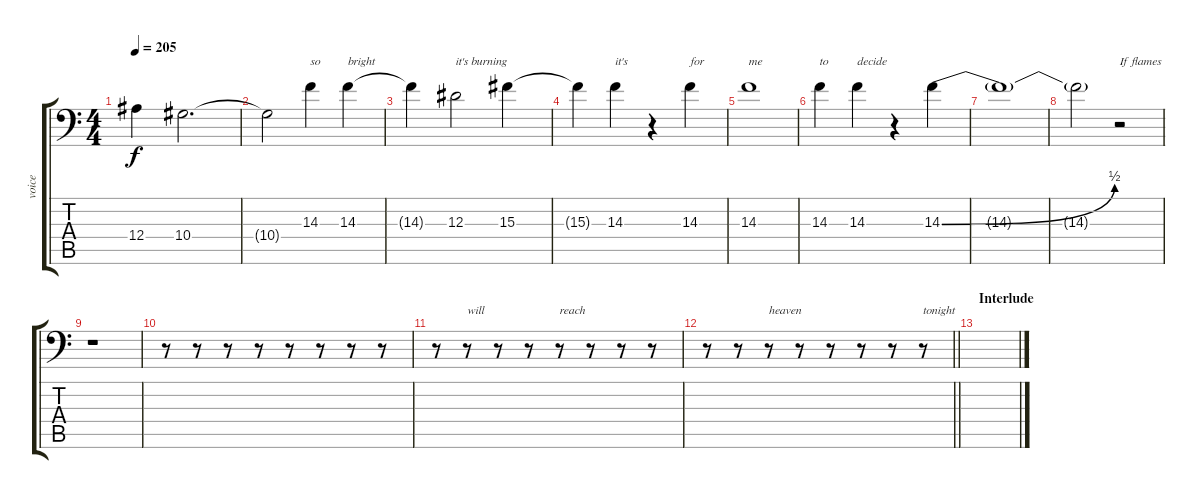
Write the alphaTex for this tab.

\track ("voice" "voice") {instrument lead2sawtooth}
\staff {score tabs}
\tuning (C4 G3 Eb3 Bb2 Gb2 Bb1) {hide}
\ts (4 4)
\tempo 205
\clef f4
\ks c
12.4{t}.4{dy f} 10.4.2{d} |
10.4{t}.2 14.3.4{txt "so"} 14.3.4{txt "bright"} |
14.3{t}.4 12.3.2{txt "it's burning"} 15.3.4 |
15.3{t}.4 14.3.4{txt "it's "} r.4 14.3.4{txt "for"} |
14.3.1{txt "me"} |
14.3.4{txt "to"} 14.3.4{txt "decide"} r.4 14.3{be (bend 0 0 60 2)}.4 |
14.3{t}.1 |
14.3{t}.2 r.2{txt "If flames "} |
r.1 |
r.8 r.8 r.8 r.8 r.8 r.8 r.8 r.8 |
r.8 r.8{txt "will"} r.8 r.8 r.8{txt "reach "} r.8 r.8 r.8 |
\barLineRight lightlight
r.8 r.8 r.8{txt "heaven"} r.8 r.8 r.8 r.8 r.8{txt "tonight"} |
\section ("" "Interlude")
